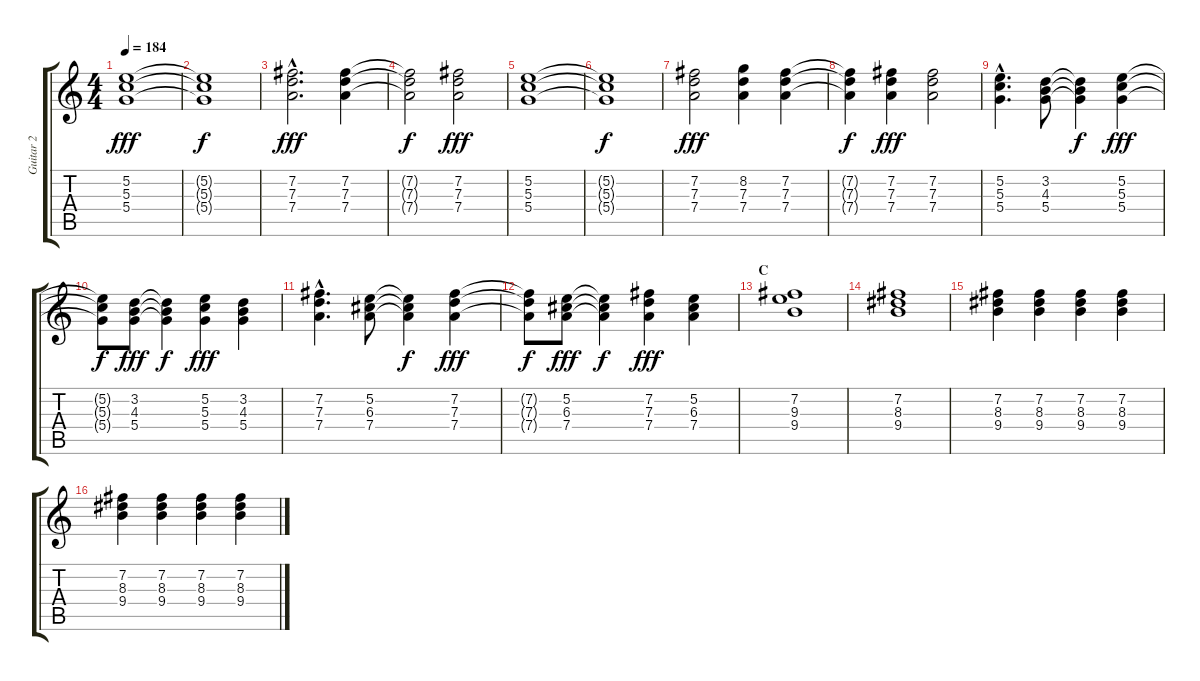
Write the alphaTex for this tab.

\track ("Guitar 2" "Guitar 2") {instrument distortionguitar}
\staff {score tabs}
\tuning (E4 B3 G3 D3 A2 E2) {hide}
\ts (4 4)
\tempo 184
\clef g2
\ks c
(5.2 5.3 5.4).1{dy fff} |
(5.2{t} 5.3{t} 5.4{t}).1{dy f} |
(7.2{hac} 7.3{hac} 7.4{hac}).2{d dy fff} (7.2 7.3 7.4).4 |
(7.2{t} 7.3{t} 7.4{t}).2{dy f} (7.2 7.3 7.4).2{dy fff} |
(5.2 5.3 5.4).1 |
(5.2{t} 5.3{t} 5.4{t}).1{dy f} |
(7.2 7.3 7.4).2{dy fff} (8.2 7.3 7.4).4 (7.2 7.3 7.4).4 |
(7.2{t} 7.3{t} 7.4{t}).4{dy f} (7.2 7.3 7.4).4{dy fff} (7.2 7.3 7.4).2 |
(5.2{hac} 5.3{hac} 5.4{hac}).4{d} (3.2 4.3 5.4).8 (3.2{t} 4.3{t} 5.4{t}).4{dy f} (5.2 5.3 5.4).4{dy fff} |
(5.2{t} 5.3{t} 5.4{t}).8{dy f} (3.2 4.3 5.4).8{dy fff} (3.2{t} 4.3{t} 5.4{t}).4{dy f} (5.2 5.3 5.4).4{dy fff} (3.2 4.3 5.4).4 |
(7.2{hac} 7.3{hac} 7.4{hac}).4{d} (5.2 6.3 7.4).8 (5.2{t} 6.3{t} 7.4{t}).4{dy f} (7.2 7.3 7.4).4{dy fff} |
(7.2{t} 7.3{t} 7.4{t}).8{dy f} (5.2 6.3 7.4).8{dy fff} (5.2{t} 6.3{t} 7.4{t}).4{dy f} (7.2 7.3 7.4).4{dy fff} (5.2 6.3 7.4).4 |
\section ("" "C")
(7.2 9.3 9.4).1 |
(7.2 8.3 9.4).1 |
(7.2 8.3 9.4).4 (7.2 8.3 9.4).4 (7.2 8.3 9.4).4 (7.2 8.3 9.4).4 |
(7.2 8.3 9.4).4 (7.2 8.3 9.4).4 (7.2 8.3 9.4).4 (7.2 8.3 9.4).4
